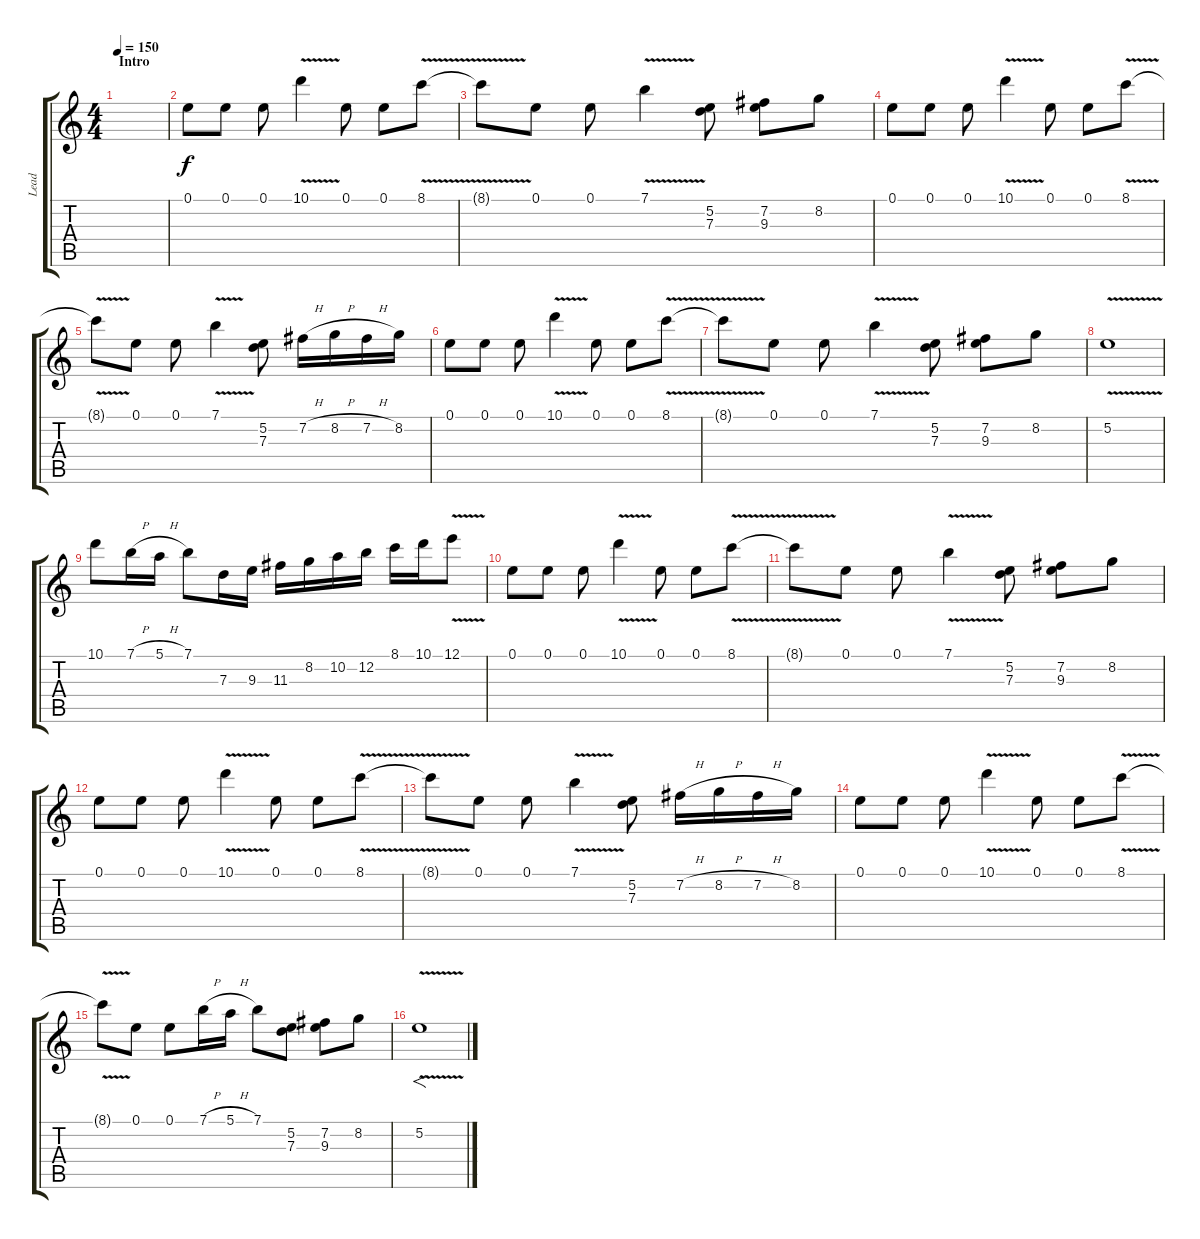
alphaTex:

\track ("Lead" "Lead") {instrument overdrivenguitar}
\staff {score tabs}
\tuning (E4 B3 G3 D3 A2 E2) {hide}
\ts (4 4)
\section ("" "Intro")
\tempo 150
\clef g2
\ks c
|
0.1.8 0.1.8 0.1.8 10.1{v}.4 0.1.8 0.1.8 8.1{v}.8 |
8.1{t}.8 0.1.8 0.1.8 7.1{v}.4 (5.2 7.3).8 (7.2 9.3).8 8.2.8 |
0.1.8 0.1.8 0.1.8 10.1{v}.4 0.1.8 0.1.8 8.1{v}.8 |
8.1{t}.8 0.1.8 0.1.8 7.1{v}.4 (5.2 7.3).8 7.2{h}.16 8.2{h}.16 7.2{h}.16 8.2.16 |
0.1.8 0.1.8 0.1.8 10.1{v}.4 0.1.8 0.1.8 8.1{v}.8 |
8.1{t}.8 0.1.8 0.1.8 7.1{v}.4 (5.2 7.3).8 (7.2 9.3).8 8.2.8 |
5.2{v}.1 |
10.1.8 7.1{h}.16 5.1{h}.16 7.1.8 7.3.16 9.3.16 11.3.16 8.2.16 10.2.16 12.2.16 8.1.16 10.1.16 12.1{v}.8 |
0.1.8 0.1.8 0.1.8 10.1{v}.4 0.1.8 0.1.8 8.1{v}.8 |
8.1{t}.8 0.1.8 0.1.8 7.1{v}.4 (5.2 7.3).8 (7.2 9.3).8 8.2.8 |
0.1.8 0.1.8 0.1.8 10.1{v}.4 0.1.8 0.1.8 8.1{v}.8 |
8.1{t}.8 0.1.8 0.1.8 7.1{v}.4 (5.2 7.3).8 7.2{h}.16 8.2{h}.16 7.2{h}.16 8.2.16 |
0.1.8 0.1.8 0.1.8 10.1{v}.4 0.1.8 0.1.8 8.1{v}.8 |
8.1{t}.8 0.1.8 0.1.8 7.1{h}.16 5.1{h}.16 7.1.8 (5.2 7.3).8 (7.2 9.3).8 8.2.8 |
5.2{v}.1{f}
